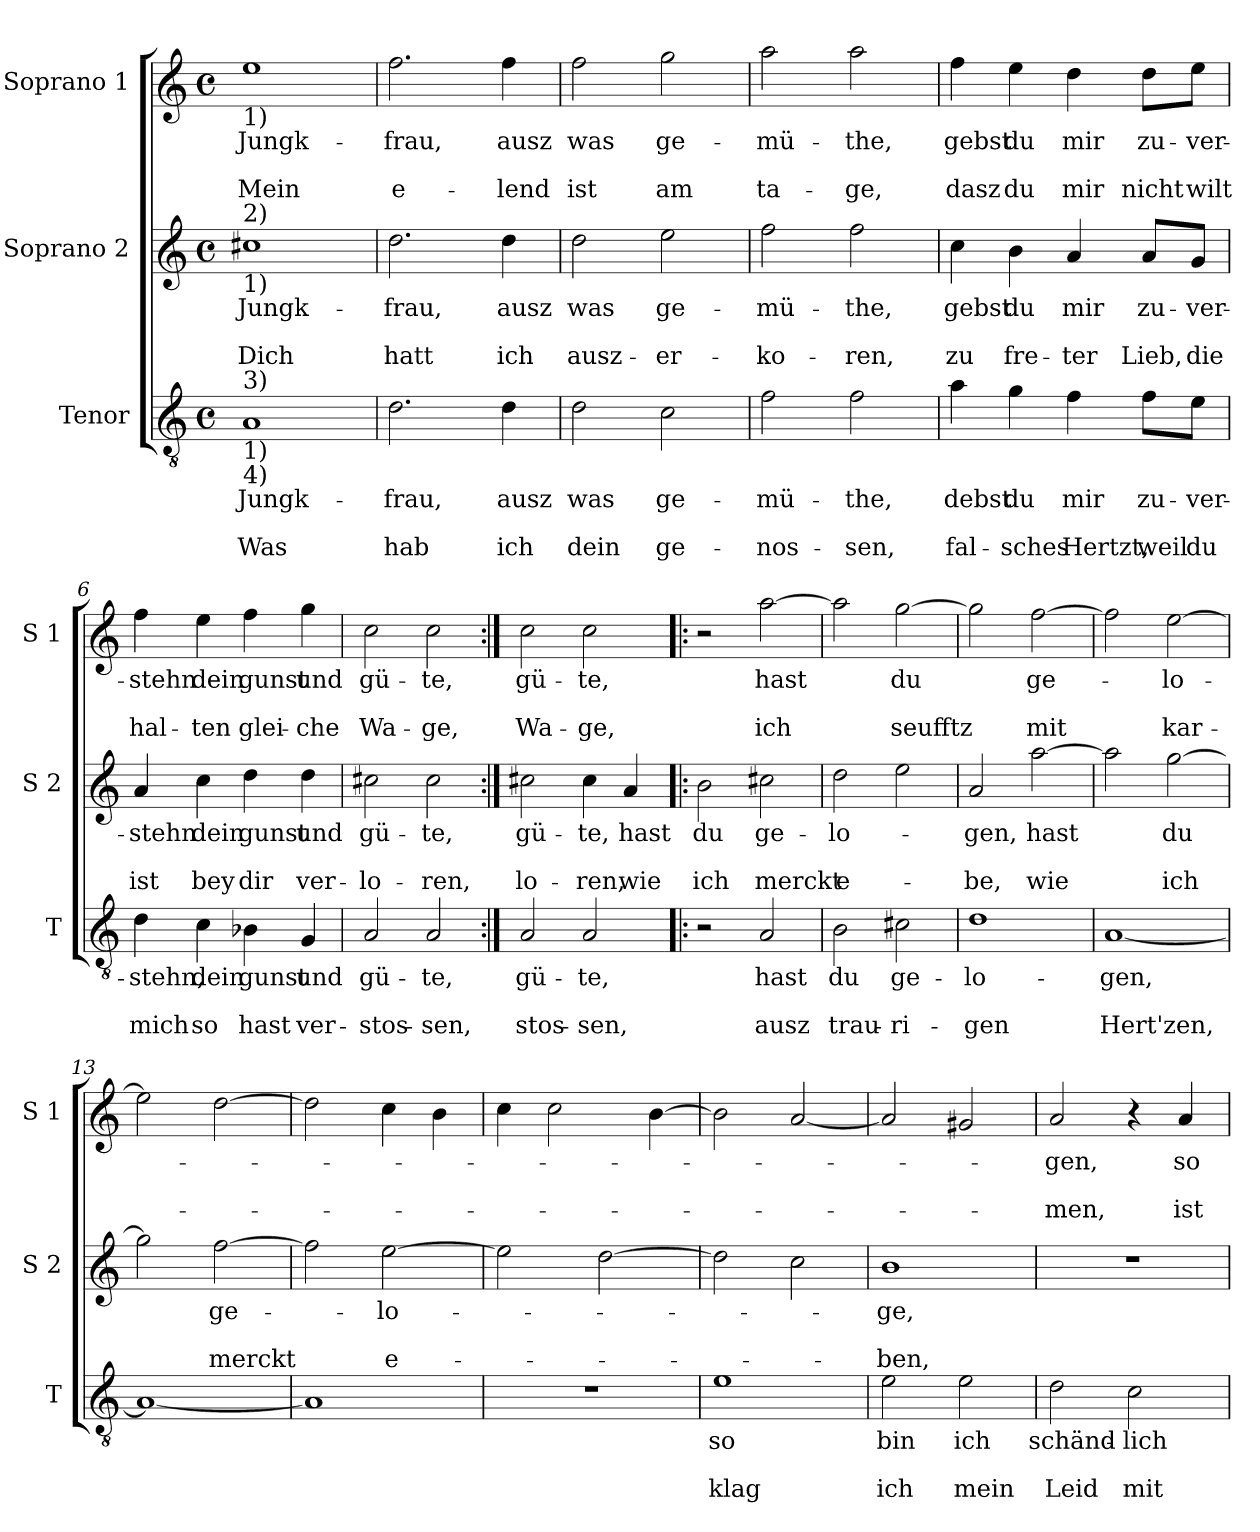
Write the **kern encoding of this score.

**kern	**text	**text	**text	**kern	**text	**text	**text	**kern	**text	**text	**text
*part3	*part3	*part3	*part3	*part2	*part2	*part2	*part2	*part1	*part1	*part1	*part1
*staff3	*staff3	*staff3	*staff3	*staff2	*staff2	*staff2	*staff2	*staff1	*staff1	*staff1	*staff1
*I"Tenor	*	*	*	*I"Soprano 2	*	*	*	*I"Soprano 1	*	*	*
*I'T	*	*	*	*I'S 2	*	*	*	*I'S 1	*	*	*
*clefGv2	*	*	*	*clefG2	*	*	*	*clefG2	*	*	*
*k[]	*	*	*	*k[]	*	*	*	*k[]	*	*	*
*C:	*	*	*	*C:	*	*	*	*C:	*	*	*
*M4/4	*	*	*	*M4/4	*	*	*	*M4/4	*	*	*
*met(c)	*	*	*	*met(c)	*	*	*	*met(c)	*	*	*
=1	=1	=1	=1	=1	=1	=1	=1	=1	=1	=1	=1
!	!	!	!	!	!	!	!	!LO:TX:b:t=1)	!	!	!
!	!	!	!	!LO:TX:a:t=2)	!	!	!	!	!	!	!
!	!	!	!	!LO:TX:b:t=1)	!	!	!	!	!	!	!
!LO:TX:a:t=3)	!	!	!	!	!	!	!	!	!	!	!
!LO:TX:b:t=1)	!	!	!	!	!	!	!	!	!	!	!
!LO:TX:b:t=4)	!	!	!	!	!	!	!	!	!	!	!
!	!LO:LY:b	!	!LO:LY:b	!	!LO:LY:b	!	!LO:LY:b	!	!LO:LY:b	!	!LO:LY:b
1A	Jungk-	.	Was	1cc#X	Jungk-	.	Dich	1ee	Jungk-	.	Mein
=2	=2	=2	=2	=2	=2	=2	=2	=2	=2	=2	=2
!	!LO:LY:b	!	!LO:LY:b	!	!LO:LY:b	!	!LO:LY:b	!	!LO:LY:b	!	!LO:LY:b
2.d\	-frau,	.	hab	2.dd\	-frau,	.	hatt	2.ff\	-frau,	.	e-
!	!LO:LY:b	!	!LO:LY:b	!	!LO:LY:b	!	!LO:LY:b	!	!LO:LY:b	!	!LO:LY:b
4d\	ausz	.	ich	4dd\	ausz	.	ich	4ff\	ausz	.	-lend
=3	=3	=3	=3	=3	=3	=3	=3	=3	=3	=3	=3
!	!LO:LY:b	!	!LO:LY:b	!	!LO:LY:b	!	!LO:LY:b	!	!LO:LY:b	!	!LO:LY:b
2d\	was	.	dein	2dd\	was	.	ausz-	2ff\	was	.	ist
!	!LO:LY:b	!	!LO:LY:b	!	!LO:LY:b	!	!LO:LY:b	!	!LO:LY:b	!	!LO:LY:b
2c\	ge-	.	ge-	2ee\	ge-	.	-er-	2gg\	ge-	.	am
=4	=4	=4	=4	=4	=4	=4	=4	=4	=4	=4	=4
!	!LO:LY:b	!	!LO:LY:b	!	!LO:LY:b	!	!LO:LY:b	!	!LO:LY:b	!	!LO:LY:b
2f\	-mü-	.	-nos-	2ff\	-mü-	.	-ko-	2aa\	-mü-	.	ta-
!	!LO:LY:b	!	!LO:LY:b	!	!LO:LY:b	!	!LO:LY:b	!	!LO:LY:b	!	!LO:LY:b
2f\	-the,	.	-sen,	2ff\	-the,	.	-ren,	2aa\	-the,	.	-ge,
=5	=5	=5	=5	=5	=5	=5	=5	=5	=5	=5	=5
!	!LO:LY:b	!	!LO:LY:b	!	!LO:LY:b	!	!LO:LY:b	!	!LO:LY:b	!	!LO:LY:b
4a\	debst	.	fal-	4cc\	gebst	.	zu	4ff\	gebst	.	dasz
!	!LO:LY:b	!	!LO:LY:b	!	!LO:LY:b	!	!LO:LY:b	!	!LO:LY:b	!	!LO:LY:b
4g\	du	.	-sches	4b\	du	.	fre-	4ee\	du	.	du
!	!LO:LY:b	!	!LO:LY:b	!	!LO:LY:b	!	!LO:LY:b	!	!LO:LY:b	!	!LO:LY:b
4f\	mir	.	Hertzt,	4a/	mir	.	-ter	4dd\	mir	.	mir
!	!LO:LY:b	!	!LO:LY:b	!	!LO:LY:b	!	!LO:LY:b	!	!LO:LY:b	!	!LO:LY:b
8f\L	zu-	.	weil	8a/L	zu-	.	Lieb,	8dd\L	zu-	.	nicht
!	!LO:LY:b	!	!LO:LY:b	!	!LO:LY:b	!	!LO:LY:b	!	!LO:LY:b	!	!LO:LY:b
8e\J	-ver-	.	du	8g/J	-ver-	.	die	8ee\J	-ver-	.	wilt
!!LO:LB:g=z
=6	=6	=6	=6	=6	=6	=6	=6	=6	=6	=6	=6
!	!LO:LY:b	!	!LO:LY:b	!	!LO:LY:b	!	!LO:LY:b	!	!LO:LY:b	!	!LO:LY:b
4d\	-stehn,	.	mich	4a/	-stehn	.	ist	4ff\	-stehn	.	hal-
!	!LO:LY:b	!	!LO:LY:b	!	!LO:LY:b	!	!LO:LY:b	!	!LO:LY:b	!	!LO:LY:b
4c\	dein	.	so	4cc\	dein	.	bey	4ee\	dein	.	-ten
!	!LO:LY:b	!	!LO:LY:b	!	!LO:LY:b	!	!LO:LY:b	!	!LO:LY:b	!	!LO:LY:b
4B-X\	gunst	.	hast	4dd\	gunst	.	dir	4ff\	gunst	.	glei-
!	!LO:LY:b	!	!LO:LY:b	!	!LO:LY:b	!	!LO:LY:b	!	!LO:LY:b	!	!LO:LY:b
4G/	und	.	ver-	4dd\	und	.	ver-	4gg\	und	.	-che
=7	=7	=7	=7	=7	=7	=7	=7	=7	=7	=7	=7
!	!LO:LY:b	!	!LO:LY:b	!	!LO:LY:b	!	!LO:LY:b	!	!LO:LY:b	!	!LO:LY:b
2A/	gü-	.	-stos-	2cc#X\	gü-	.	-lo-	2cc\	gü-	.	Wa-
!	!LO:LY:b	!	!LO:LY:b	!	!LO:LY:b	!	!LO:LY:b	!	!LO:LY:b	!	!LO:LY:b
2A/	-te,	.	-sen,	2cc#\	-te,	.	-ren,	2cc\	-te,	.	-ge,
=8:|!	=8:|!	=8:|!	=8:|!	=8:|!	=8:|!	=8:|!	=8:|!	=8:|!	=8:|!	=8:|!	=8:|!
!	!LO:LY:b	!	!LO:LY:b	!	!LO:LY:b	!	!LO:LY:b	!	!LO:LY:b	!	!LO:LY:b
2A/	gü-	.	stos-	2cc#X\	gü-	.	lo-	2cc\	gü-	.	Wa-
!	!LO:LY:b	!	!LO:LY:b	!	!LO:LY:b	!	!LO:LY:b	!	!LO:LY:b	!	!LO:LY:b
2A/	-te,	.	-sen,	4cc#\	-te,	.	-ren,	2cc\	-te,	.	-ge,
!	!	!	!	!	!LO:LY:b	!	!LO:LY:b	!	!	!	!
.	.	.	.	4a/	hast	.	wie	.	.	.	.
=9!|:	=9!|:	=9!|:	=9!|:	=9!|:	=9!|:	=9!|:	=9!|:	=9!|:	=9!|:	=9!|:	=9!|:
!	!	!	!	!	!LO:LY:b	!	!LO:LY:b	!	!	!	!
2r	.	.	.	2b\	du	.	ich	2r	.	.	.
!	!LO:LY:b	!	!LO:LY:b	!	!LO:LY:b	!	!LO:LY:b	!	!LO:LY:b	!	!LO:LY:b
2A/	hast	.	ausz	2cc#X\	ge-	.	merckt	[2aa\	hast	.	ich
=10	=10	=10	=10	=10	=10	=10	=10	=10	=10	=10	=10
!	!LO:LY:b	!	!LO:LY:b	!	!LO:LY:b	!	!LO:LY:b	!	!	!	!
2B\	du	.	trau-	2dd\	-lo-	.	e-	2aa\]	.	.	.
!	!LO:LY:b	!	!LO:LY:b	!	!	!	!	!	!LO:LY:b	!	!LO:LY:b
2c#X\	ge-	.	-ri-	2ee\	.	.	.	[2gg\	du	.	seufftz
!!LO:PB:g=z
=11	=11	=11	=11	=11	=11	=11	=11	=11	=11	=11	=11
!	!LO:LY:b	!	!LO:LY:b	!	!LO:LY:b	!	!LO:LY:b	!	!	!	!
1d	-lo-	.	-gen	2a/	-gen,	.	-be,	2gg\]	.	.	.
!	!	!	!	!	!LO:LY:b	!	!LO:LY:b	!	!LO:LY:b	!	!LO:LY:b
.	.	.	.	[2aa\	hast	.	wie	[2ff\	ge-	.	mit
=12	=12	=12	=12	=12	=12	=12	=12	=12	=12	=12	=12
!	!LO:LY:b	!	!LO:LY:b	!	!	!	!	!	!	!	!
[1A	-gen,	.	Hert'zen,	2aa\]	.	.	.	2ff\]	.	.	.
!	!	!	!	!	!LO:LY:b	!	!LO:LY:b	!	!LO:LY:b	!	!LO:LY:b
.	.	.	.	[2gg\	du	.	ich	[2ee\	-lo-	.	kar-
=13	=13	=13	=13	=13	=13	=13	=13	=13	=13	=13	=13
1A_	.	.	.	2gg\]	.	.	.	2ee\]	.	.	.
!	!	!	!	!	!LO:LY:b	!	!LO:LY:b	!	!	!	!
.	.	.	.	[2ff\	ge-	.	merckt	[2dd\	.	.	.
=14	=14	=14	=14	=14	=14	=14	=14	=14	=14	=14	=14
1A]	.	.	.	2ff\]	.	.	.	2dd\]	.	.	.
!	!	!	!	!	!LO:LY:b	!	!LO:LY:b	!	!	!	!
.	.	.	.	[2ee\	-lo-	.	e-	4cc\	.	.	.
.	.	.	.	.	.	.	.	4b\	.	.	.
=15	=15	=15	=15	=15	=15	=15	=15	=15	=15	=15	=15
1r	.	.	.	2ee\]	.	.	.	4cc\	.	.	.
.	.	.	.	.	.	.	.	2cc\	.	.	.
.	.	.	.	[2dd\	.	.	.	.	.	.	.
.	.	.	.	.	.	.	.	[4b\	.	.	.
!!LO:LB:g=z
=16	=16	=16	=16	=16	=16	=16	=16	=16	=16	=16	=16
!	!LO:LY:b	!	!LO:LY:b	!	!	!	!	!	!	!	!
1e	so	.	klag	2dd\]	.	.	.	2b\]	.	.	.
.	.	.	.	2cc\	.	.	.	[2a/	.	.	.
=17	=17	=17	=17	=17	=17	=17	=17	=17	=17	=17	=17
!	!LO:LY:b	!	!LO:LY:b	!	!LO:LY:b	!	!LO:LY:b	!	!	!	!
2e\	bin	.	ich	1b	-ge,	.	-ben,	2a/]	.	.	.
!	!LO:LY:b	!	!LO:LY:b	!	!	!	!	!	!	!	!
2e\	ich	.	mein	.	.	.	.	2g#X/	.	.	.
=18	=18	=18	=18	=18	=18	=18	=18	=18	=18	=18	=18
!	!LO:LY:b	!	!LO:LY:b	!	!	!	!	!	!LO:LY:b	!	!LO:LY:b
2d\	schänd-	.	Leid	1r	.	.	.	2a/	-gen,	.	-men,
!	!LO:LY:b	!	!LO:LY:b	!	!	!	!	!	!	!	!
2c\	-lich	.	mit	.	.	.	.	4r	.	.	.
!	!	!	!	!	!	!	!	!	!LO:LY:b	!	!LO:LY:b
.	.	.	.	.	.	.	.	4a/	so	.	ist
=	=	=	=	=	=	=	=	=	=	=	=
*-	*-	*-	*-	*-	*-	*-	*-	*-	*-	*-	*-
